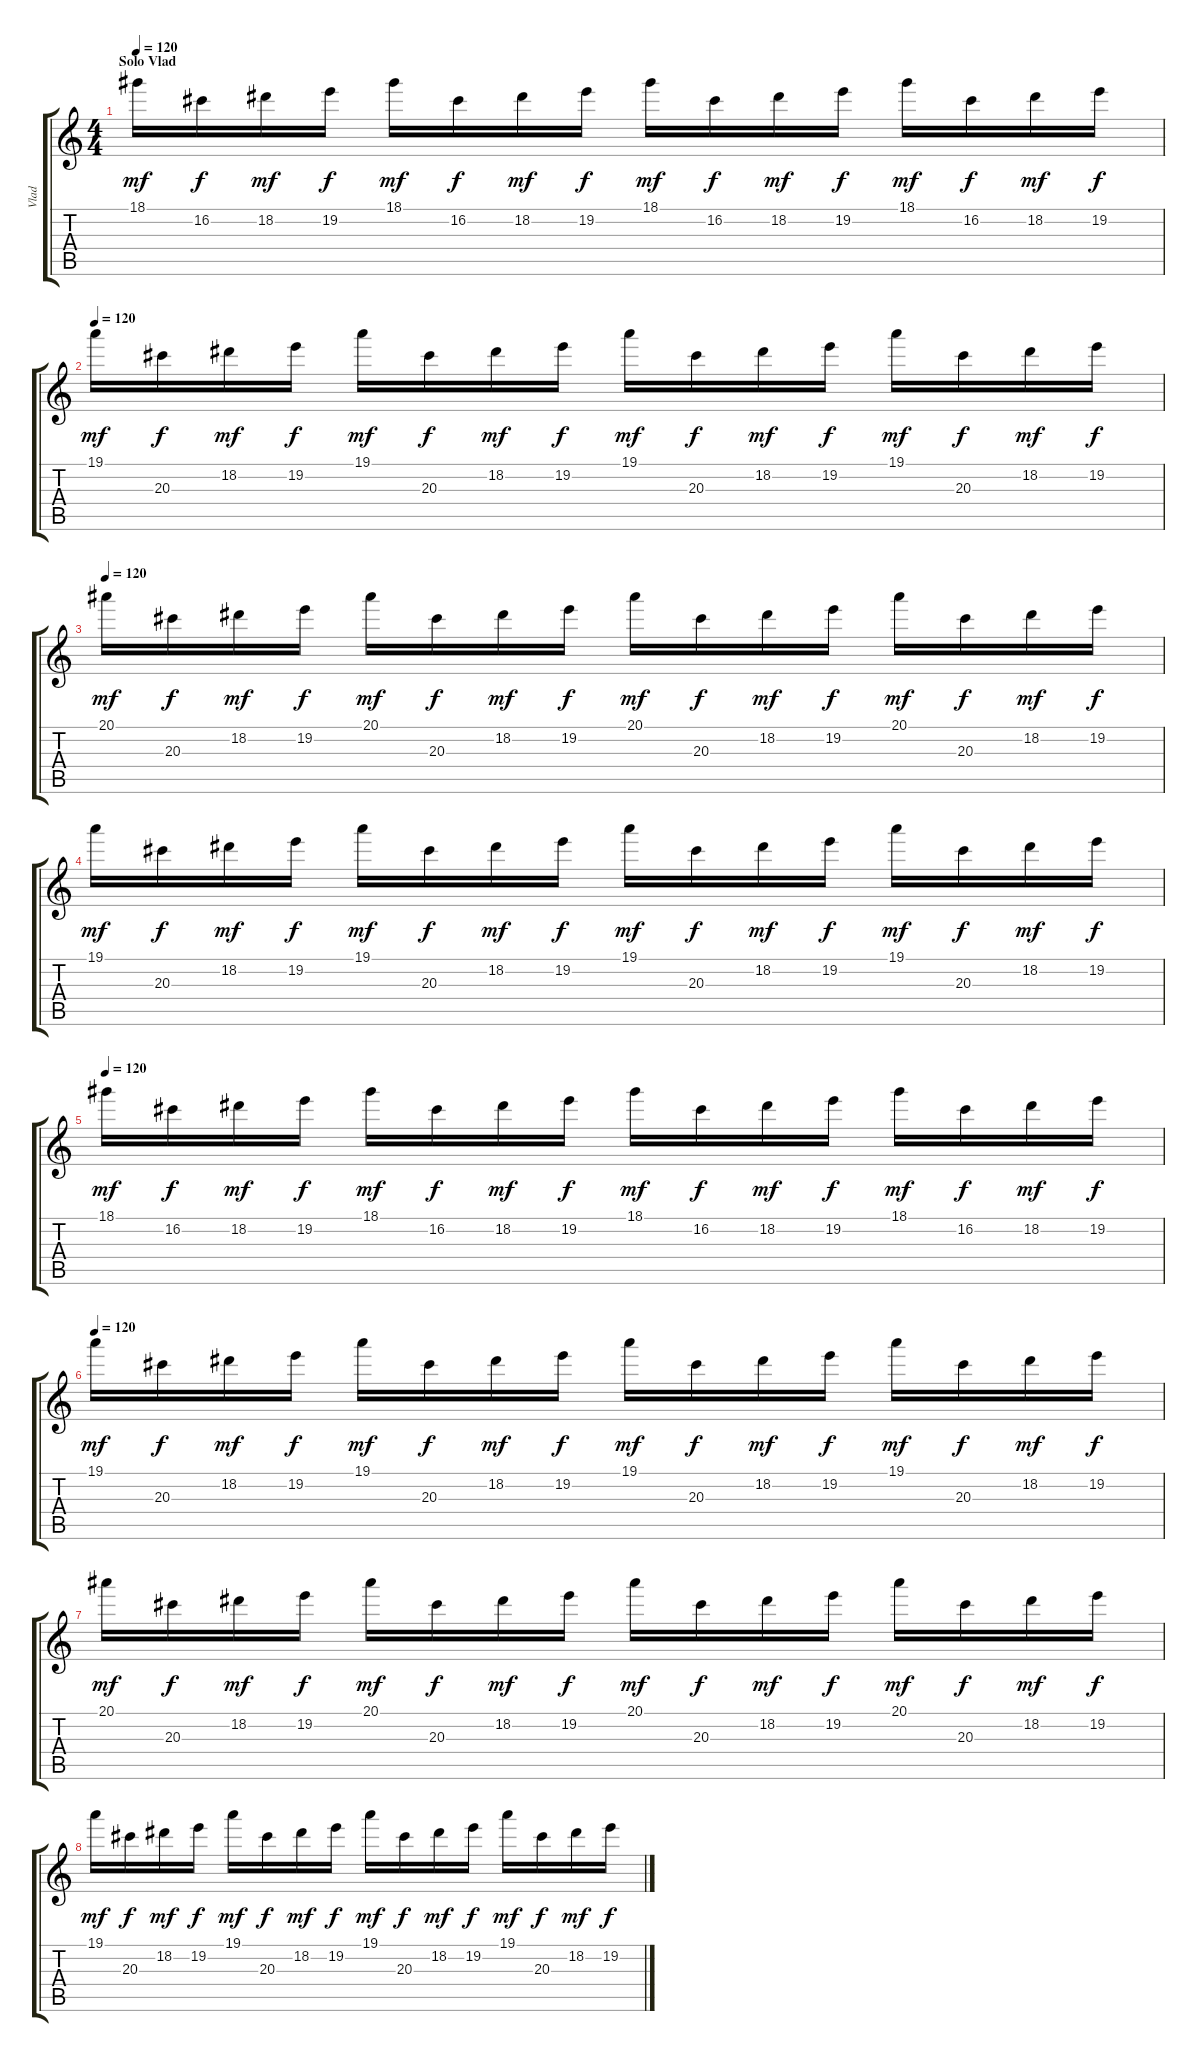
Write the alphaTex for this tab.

\track ("Vlad" "Vlad") {instrument distortionguitar}
\staff {score tabs}
\tuning (D4 A3 F3 C3 G2 D2) {hide}
\ts (4 4)
\section ("" "Solo Vlad")
\tempo 120
\clef g2
\ks c
18.1.16{dy mf volume 11 balance 8} 16.2.16{dy f} 18.2.16{dy mf} 19.2.16{dy f} 18.1.16{dy mf} 16.2.16{dy f} 18.2.16{dy mf} 19.2.16{dy f} 18.1.16{dy mf} 16.2.16{dy f} 18.2.16{dy mf} 19.2.16{dy f} 18.1.16{dy mf} 16.2.16{dy f} 18.2.16{dy mf} 19.2.16{dy f} |
\tempo 120
19.1.16{dy mf} 20.3.16{dy f} 18.2.16{dy mf} 19.2.16{dy f} 19.1.16{dy mf} 20.3.16{dy f} 18.2.16{dy mf} 19.2.16{dy f} 19.1.16{dy mf} 20.3.16{dy f} 18.2.16{dy mf} 19.2.16{dy f} 19.1.16{dy mf} 20.3.16{dy f} 18.2.16{dy mf} 19.2.16{dy f} |
\tempo 120
20.1.16{dy mf} 20.3.16{dy f} 18.2.16{dy mf} 19.2.16{dy f} 20.1.16{dy mf} 20.3.16{dy f} 18.2.16{dy mf} 19.2.16{dy f} 20.1.16{dy mf} 20.3.16{dy f} 18.2.16{dy mf} 19.2.16{dy f} 20.1.16{dy mf} 20.3.16{dy f} 18.2.16{dy mf} 19.2.16{dy f} |
19.1.16{dy mf} 20.3.16{dy f} 18.2.16{dy mf} 19.2.16{dy f} 19.1.16{dy mf} 20.3.16{dy f} 18.2.16{dy mf} 19.2.16{dy f} 19.1.16{dy mf} 20.3.16{dy f} 18.2.16{dy mf} 19.2.16{dy f} 19.1.16{dy mf} 20.3.16{dy f} 18.2.16{dy mf} 19.2.16{dy f} |
\tempo 120
18.1.16{dy mf} 16.2.16{dy f} 18.2.16{dy mf} 19.2.16{dy f} 18.1.16{dy mf} 16.2.16{dy f} 18.2.16{dy mf} 19.2.16{dy f} 18.1.16{dy mf} 16.2.16{dy f} 18.2.16{dy mf} 19.2.16{dy f} 18.1.16{dy mf} 16.2.16{dy f} 18.2.16{dy mf} 19.2.16{dy f} |
\tempo 120
19.1.16{dy mf} 20.3.16{dy f} 18.2.16{dy mf} 19.2.16{dy f} 19.1.16{dy mf} 20.3.16{dy f} 18.2.16{dy mf} 19.2.16{dy f} 19.1.16{dy mf} 20.3.16{dy f} 18.2.16{dy mf} 19.2.16{dy f} 19.1.16{dy mf} 20.3.16{dy f} 18.2.16{dy mf} 19.2.16{dy f} |
20.1.16{dy mf} 20.3.16{dy f} 18.2.16{dy mf} 19.2.16{dy f} 20.1.16{dy mf} 20.3.16{dy f} 18.2.16{dy mf} 19.2.16{dy f} 20.1.16{dy mf} 20.3.16{dy f} 18.2.16{dy mf} 19.2.16{dy f} 20.1.16{dy mf} 20.3.16{dy f} 18.2.16{dy mf} 19.2.16{dy f} |
19.1.16{dy mf} 20.3.16{dy f} 18.2.16{dy mf} 19.2.16{dy f} 19.1.16{dy mf} 20.3.16{dy f} 18.2.16{dy mf} 19.2.16{dy f} 19.1.16{dy mf} 20.3.16{dy f} 18.2.16{dy mf} 19.2.16{dy f} 19.1.16{dy mf} 20.3.16{dy f} 18.2.16{dy mf} 19.2.16{dy f}
